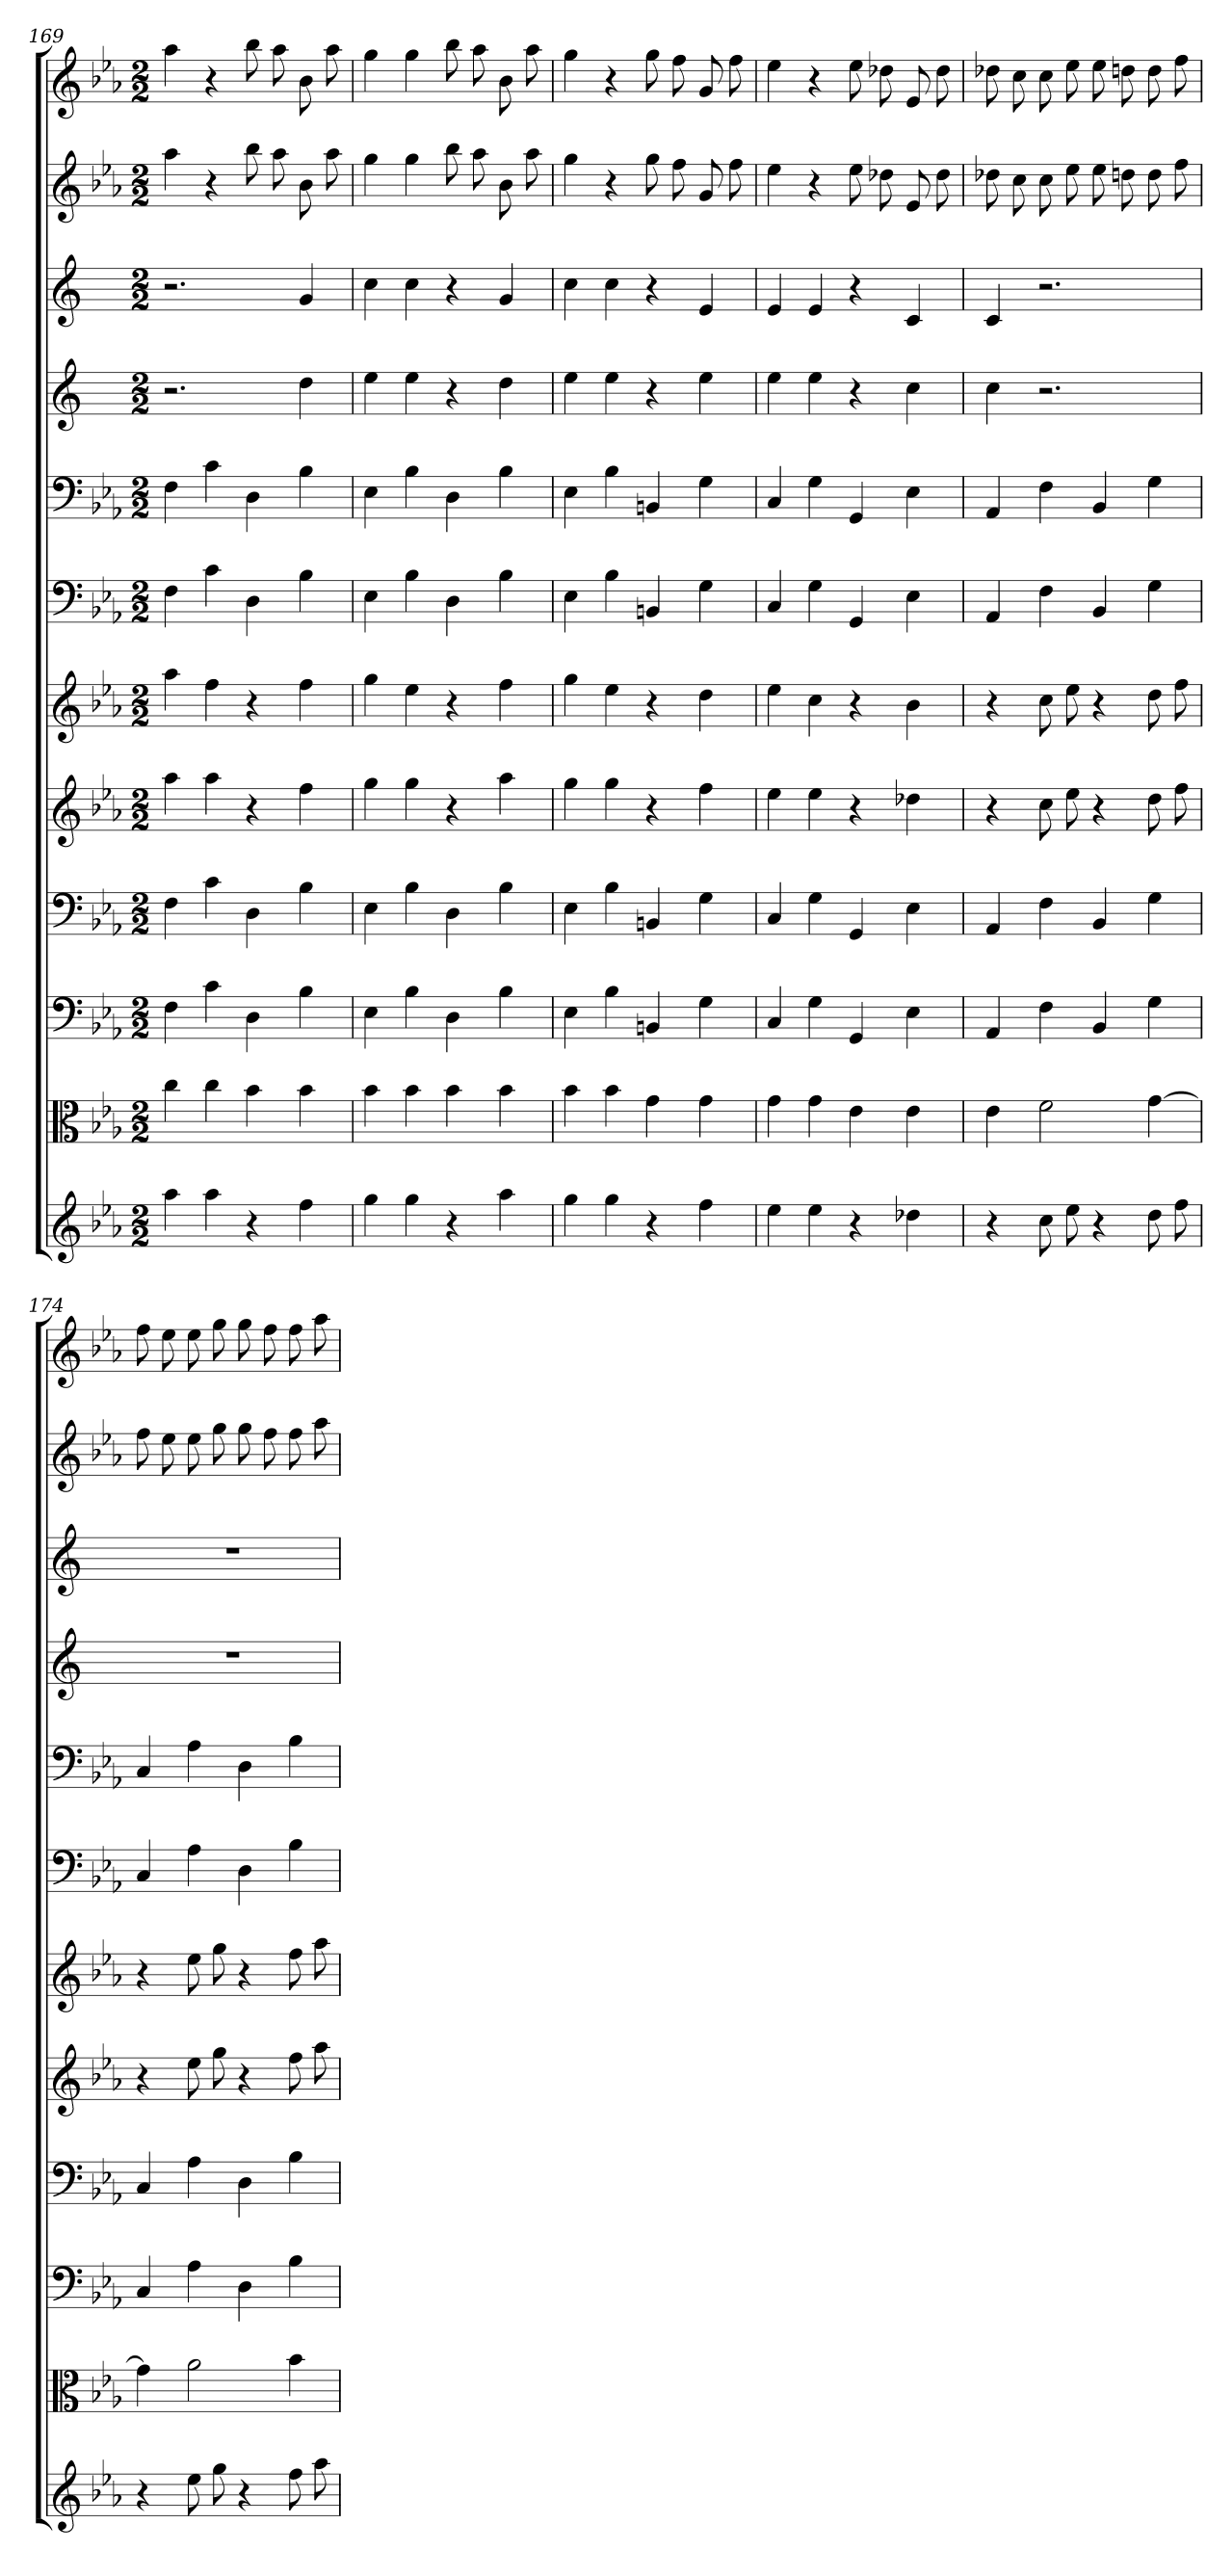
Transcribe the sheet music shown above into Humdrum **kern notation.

**kern	**kern	**kern	**kern	**kern	**kern	**kern	**kern	**kern	**kern	**kern	**kern
*part12	*part11	*part10	*part9	*part8	*part7	*part6	*part5	*part4	*part3	*part2	*part1
*staff12	*staff11	*staff10	*staff9	*staff8	*staff7	*staff6	*staff5	*staff4	*staff3	*staff2	*staff1
*	*clefC3	*clefF4	*clefF4	*	*	*clefF4	*clefF4	*	*	*	*
*k[b-e-a-]	*k[b-e-a-]	*k[b-e-a-]	*k[b-e-a-]	*k[b-e-a-]	*k[b-e-a-]	*k[b-e-a-]	*k[b-e-a-]	*k[]	*k[]	*k[b-e-a-]	*k[b-e-a-]
*E-:	*E-:	*E-:	*E-:	*E-:	*E-:	*E-:	*E-:	*	*	*E-:	*E-:
*M2/2	*M2/2	*M2/2	*M2/2	*M2/2	*M2/2	*M2/2	*M2/2	*M2/2	*M2/2	*M2/2	*M2/2
=169	=169	=169	=169	=169	=169	=169	=169	=169	=169	=169	=169
4aa-	4cc	4F	4F	4aa-	4aa-	4F	4F	2.r	2.r	4aa-	4aa-
4aa-	4cc	4c	4c	4aa-	4ff	4c	4c	.	.	4r	4r
4r	4b-	4D	4D	4r	4r	4D	4D	.	.	8bb-	8bb-
.	.	.	.	.	.	.	.	.	.	8aa-	8aa-
4ff	4b-	4B-	4B-	4ff	4ff	4B-	4B-	4dd	4g	8b-	8b-
.	.	.	.	.	.	.	.	.	.	8aa-	8aa-
=170	=170	=170	=170	=170	=170	=170	=170	=170	=170	=170	=170
4gg	4b-	4E-	4E-	4gg	4gg	4E-	4E-	4ee	4cc	4gg	4gg
4gg	4b-	4B-	4B-	4gg	4ee-	4B-	4B-	4ee	4cc	4gg	4gg
4r	4b-	4D	4D	4r	4r	4D	4D	4r	4r	8bb-	8bb-
.	.	.	.	.	.	.	.	.	.	8aa-	8aa-
4aa-	4b-	4B-	4B-	4aa-	4ff	4B-	4B-	4dd	4g	8b-	8b-
.	.	.	.	.	.	.	.	.	.	8aa-	8aa-
=171	=171	=171	=171	=171	=171	=171	=171	=171	=171	=171	=171
4gg	4b-	4E-	4E-	4gg	4gg	4E-	4E-	4ee	4cc	4gg	4gg
4gg	4b-	4B-	4B-	4gg	4ee-	4B-	4B-	4ee	4cc	4r	4r
4r	4g	4BBn	4BBn	4r	4r	4BBn	4BBn	4r	4r	8gg	8gg
.	.	.	.	.	.	.	.	.	.	8ff	8ff
4ff	4g	4G	4G	4ff	4dd	4G	4G	4ee	4e	8g	8g
.	.	.	.	.	.	.	.	.	.	8ff	8ff
=172	=172	=172	=172	=172	=172	=172	=172	=172	=172	=172	=172
4ee-	4g	4C	4C	4ee-	4ee-	4C	4C	4ee	4e	4ee-	4ee-
4ee-	4g	4G	4G	4ee-	4cc	4G	4G	4ee	4e	4r	4r
4r	4e-	4GG	4GG	4r	4r	4GG	4GG	4r	4r	8ee-	8ee-
.	.	.	.	.	.	.	.	.	.	8dd-X	8dd-X
4dd-X	4e-	4E-	4E-	4dd-X	4b-	4E-	4E-	4cc	4c	8e-	8e-
.	.	.	.	.	.	.	.	.	.	8dd-	8dd-
=173	=173	=173	=173	=173	=173	=173	=173	=173	=173	=173	=173
4r	4e-	4AA-	4AA-	4r	4r	4AA-	4AA-	4cc	4c	8dd-X	8dd-X
.	.	.	.	.	.	.	.	.	.	8cc	8cc
8cc	2f	4F	4F	8cc	8cc	4F	4F	2.r	2.r	8cc	8cc
8ee-	.	.	.	8ee-	8ee-	.	.	.	.	8ee-	8ee-
4r	.	4BB-	4BB-	4r	4r	4BB-	4BB-	.	.	8ee-	8ee-
.	.	.	.	.	.	.	.	.	.	8ddn	8ddn
8dd	[4g	4G	4G	8dd	8dd	4G	4G	.	.	8dd	8dd
8ff	.	.	.	8ff	8ff	.	.	.	.	8ff	8ff
=174	=174	=174	=174	=174	=174	=174	=174	=174	=174	=174	=174
4r	4g]	4C	4C	4r	4r	4C	4C	1r	1r	8ff	8ff
.	.	.	.	.	.	.	.	.	.	8ee-	8ee-
8ee-	2a-	4A-	4A-	8ee-	8ee-	4A-	4A-	.	.	8ee-	8ee-
8gg	.	.	.	8gg	8gg	.	.	.	.	8gg	8gg
4r	.	4D	4D	4r	4r	4D	4D	.	.	8gg	8gg
.	.	.	.	.	.	.	.	.	.	8ff	8ff
8ff	4b-	4B-	4B-	8ff	8ff	4B-	4B-	.	.	8ff	8ff
8aa-	.	.	.	8aa-	8aa-	.	.	.	.	8aa-	8aa-
=	=	=	=	=	=	=	=	=	=	=	=
*-	*-	*-	*-	*-	*-	*-	*-	*-	*-	*-	*-
